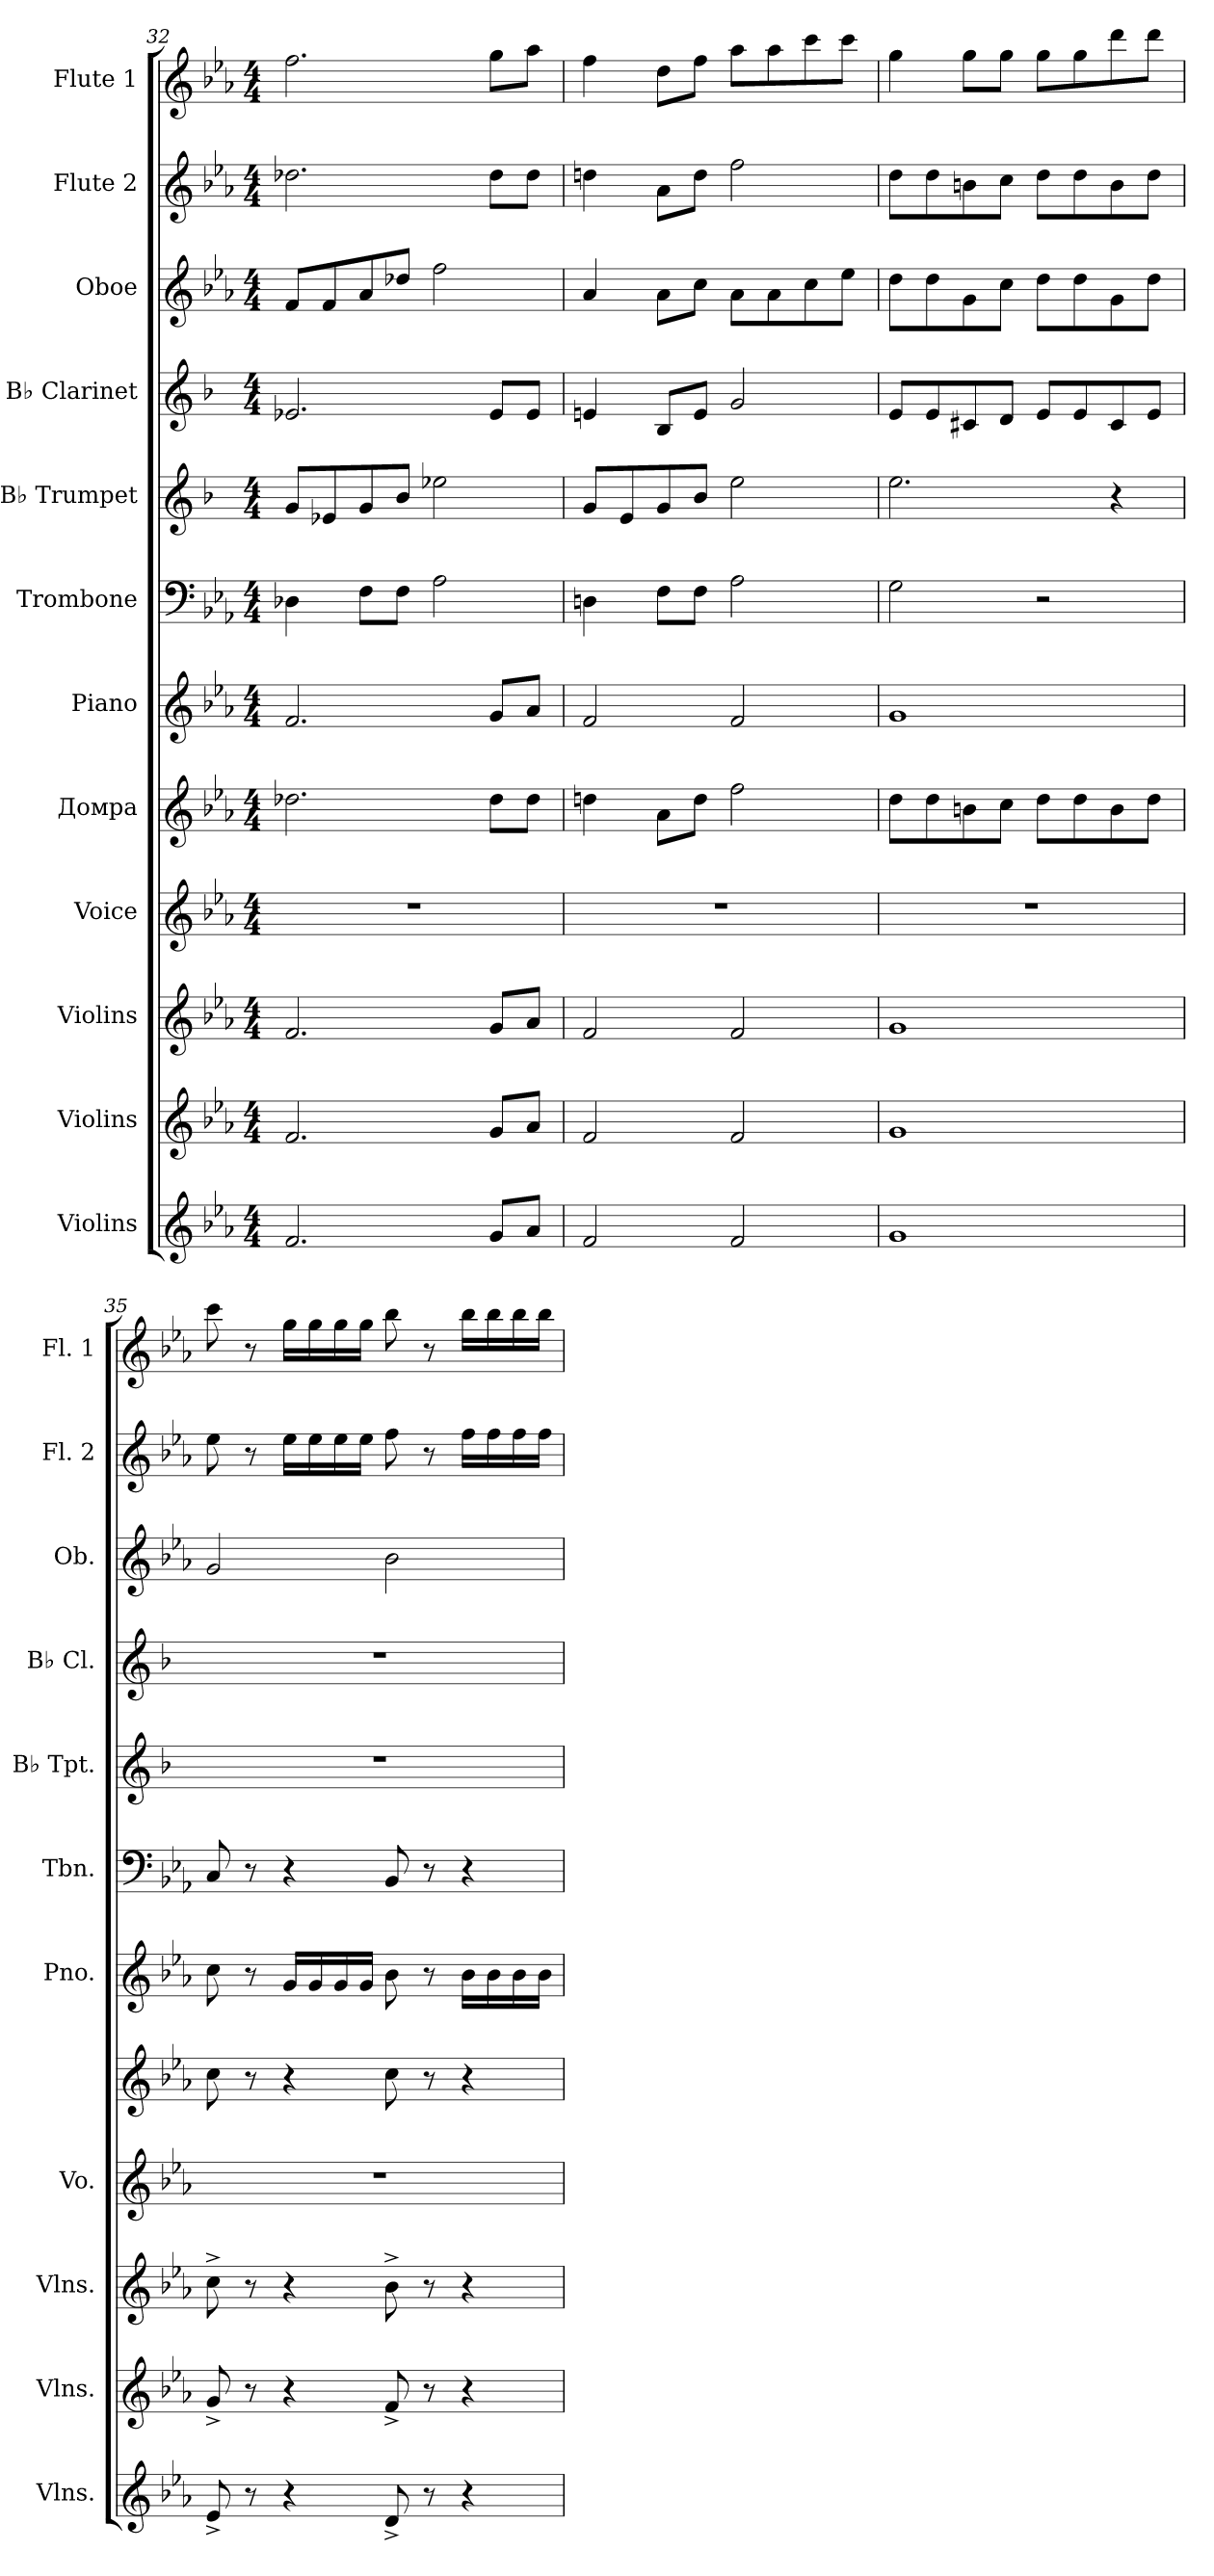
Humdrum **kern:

**kern	**kern	**kern	**kern	**kern	**kern	**kern	**kern	**kern	**kern	**kern	**kern
*part12	*part11	*part10	*part9	*part8	*part7	*part6	*part5	*part4	*part3	*part2	*part1
*staff12	*staff11	*staff10	*staff9	*staff8	*staff7	*staff6	*staff5	*staff4	*staff3	*staff2	*staff1
*I"Violins	*I"Violins	*I"Violins	*I"Voice	*I"Домра	*I"Piano	*I"Trombone	*I"B♭ Trumpet	*I"B♭ Clarinet	*I"Oboe	*I"Flute 2	*I"Flute 1
*I'Vlns.	*I'Vlns.	*I'Vlns.	*I'Vo.	*	*I'Pno.	*I'Tbn.	*I'B♭ Tpt.	*I'B♭ Cl.	*I'Ob.	*I'Fl. 2	*I'Fl. 1
*clefG2	*clefG2	*clefG2	*clefG2	*clefG2	*clefG2	*clefF4	*clefG2	*clefG2	*clefG2	*clefG2	*clefG2
*	*	*	*	*	*	*	*ITrd1c2	*ITrd1c2	*	*	*
*k[b-e-a-]	*k[b-e-a-]	*k[b-e-a-]	*k[b-e-a-]	*k[b-e-a-]	*k[b-e-a-]	*k[b-e-a-]	*k[b-e-a-]	*k[b-e-a-]	*k[b-e-a-]	*k[b-e-a-]	*k[b-e-a-]
*M4/4	*M4/4	*M4/4	*M4/4	*M4/4	*M4/4	*M4/4	*M4/4	*M4/4	*M4/4	*M4/4	*M4/4
=32	=32	=32	=32	=32	=32	=32	=32	=32	=32	=32	=32
2.f/	2.f/	2.f/	1r	2.dd-X\	2.f/	4D-X\	8f/L	2.d-X/	8f/L	2.dd-X\	2.ff\
.	.	.	.	.	.	.	8d-X/	.	8f/	.	.
.	.	.	.	.	.	8F\L	8f/	.	8a-/	.	.
.	.	.	.	.	.	8F\J	8a-/J	.	8dd-X/J	.	.
.	.	.	.	.	.	2A-\	2dd-X\	.	2ff\	.	.
8g/L	8g/L	8g/L	.	8dd-\L	8g/L	.	.	8d-/L	.	8dd-\L	8gg\L
8a-/J	8a-/J	8a-/J	.	8dd-\J	8a-/J	.	.	8d-/J	.	8dd-\J	8aa-\J
=33	=33	=33	=33	=33	=33	=33	=33	=33	=33	=33	=33
2f/	2f/	2f/	1r	4ddn\	2f/	4Dn\	8f/L	4dn/	4a-/	4ddn\	4ff\
.	.	.	.	.	.	.	8d/	.	.	.	.
.	.	.	.	8a-\L	.	8F\L	8f/	8A-/L	8a-\L	8a-\L	8dd\L
.	.	.	.	8dd\J	.	8F\J	8a-/J	8d/J	8cc\J	8dd\J	8ff\J
2f/	2f/	2f/	.	2ff\	2f/	2A-\	2dd\	2f/	8a-\L	2ff\	8aa-\L
.	.	.	.	.	.	.	.	.	8a-\	.	8aa-\
.	.	.	.	.	.	.	.	.	8cc\	.	8ccc\
.	.	.	.	.	.	.	.	.	8ee-\J	.	8ccc\J
=34	=34	=34	=34	=34	=34	=34	=34	=34	=34	=34	=34
1g	1g	1g	1r	8dd\L	1g	2G\	2.dd\	8d/L	8dd\L	8dd\L	4gg\
.	.	.	.	8dd\	.	.	.	8d/	8dd\	8dd\	.
.	.	.	.	8bn\	.	.	.	8Bn/	8g\	8bn\	8gg\L
.	.	.	.	8cc\J	.	.	.	8c/J	8cc\J	8cc\J	8gg\J
.	.	.	.	8dd\L	.	2r	.	8d/L	8dd\L	8dd\L	8gg\L
.	.	.	.	8dd\	.	.	.	8d/	8dd\	8dd\	8gg\
.	.	.	.	8b\	.	.	4r	8B/	8g\	8b\	8ddd\
.	.	.	.	8dd\J	.	.	.	8d/J	8dd\J	8dd\J	8ddd\J
!!LO:PB:g=z
=35	=35	=35	=35	=35	=35	=35	=35	=35	=35	=35	=35
8e-^/	8g^/	8cc^\	1r	8cc\	8cc\	8C/	1r	1r	2g/	8ee-\	8ccc\
8r	8r	8r	.	8r	8r	8r	.	.	.	8r	8r
4r	4r	4r	.	4r	16g/LL	4r	.	.	.	16ee-\LL	16gg\LL
.	.	.	.	.	16g/	.	.	.	.	16ee-\	16gg\
.	.	.	.	.	16g/	.	.	.	.	16ee-\	16gg\
.	.	.	.	.	16g/JJ	.	.	.	.	16ee-\JJ	16gg\JJ
8d^/	8f^/	8b-^\	.	8cc\	8b-\	8BB-/	.	.	2b-\	8ff\	8bb-\
8r	8r	8r	.	8r	8r	8r	.	.	.	8r	8r
4r	4r	4r	.	4r	16b-\LL	4r	.	.	.	16ff\LL	16bb-\LL
.	.	.	.	.	16b-\	.	.	.	.	16ff\	16bb-\
.	.	.	.	.	16b-\	.	.	.	.	16ff\	16bb-\
.	.	.	.	.	16b-\JJ	.	.	.	.	16ff\JJ	16bb-\JJ
=	=	=	=	=	=	=	=	=	=	=	=
*-	*-	*-	*-	*-	*-	*-	*-	*-	*-	*-	*-
